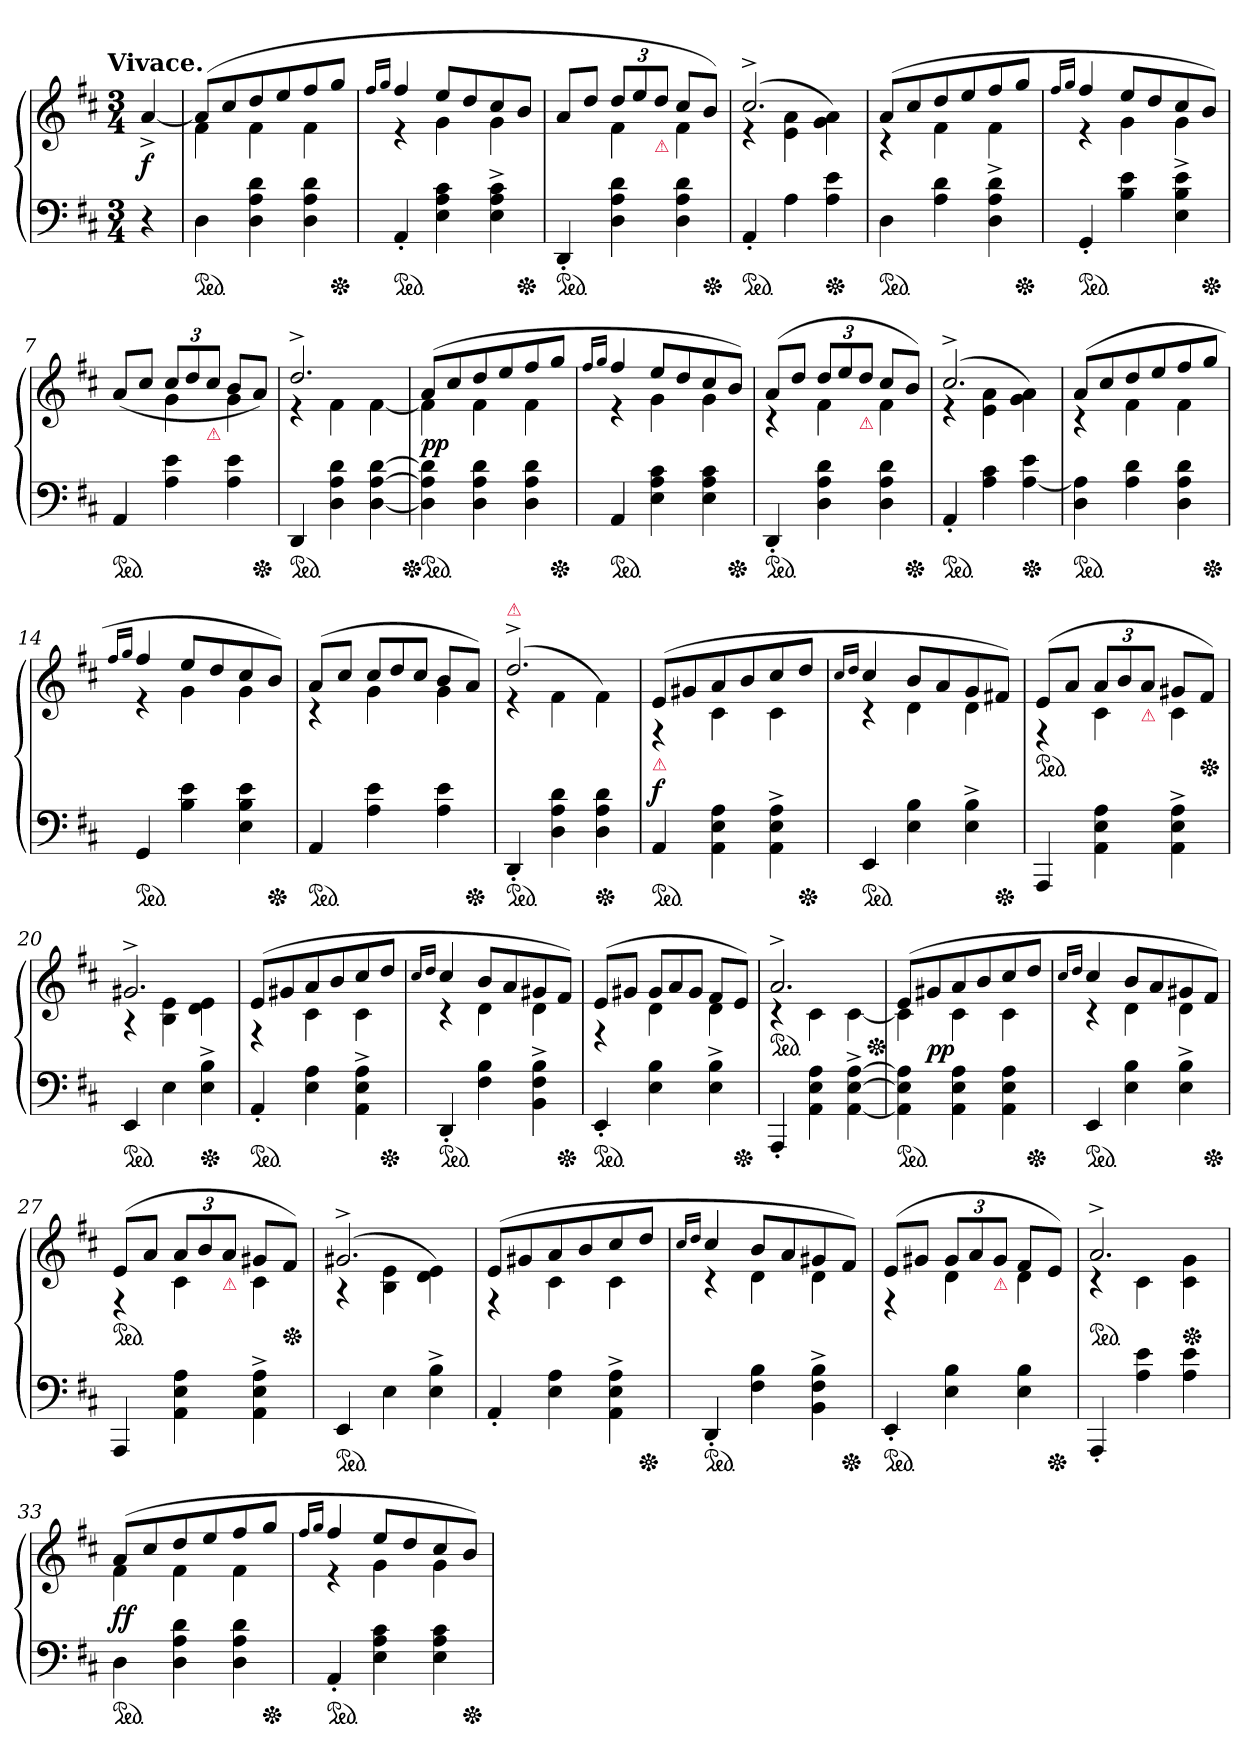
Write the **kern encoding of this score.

**kern	**kern	**dynam
*part1	*part1	*part1
*staff2	*staff1	*staff1/2
*clefF4	*clefG2	*
*k[f#c#]	*k[f#c#]	*
*D:	*D:	*
!!LO:TX:omd:t=Vivace.
*M3/4	*M3/4	*
=	=	=
4r	[4a^>	f
=1	=1	=1
*	*^	*
*ped	*	*	*
4D	(>8aL]	4f#	.
.	8cc#	.	.
4D 4A 4d	8dd	4f#	.
.	8ee	.	.
4D 4A 4d	8ff#	4f#	.
*Xped	*	*	*
.	8ggJ	.	.
=2	=2	=2	=2
.	16qff#/LL	.	.
.	16qgg/JJ	.	.
*ped	*	*	*
4AA'	4ff#	4r	.
4E 4A 4c#	8eeL	4g	.
.	8dd	.	.
4E^ 4A^ 4c#^	8cc#	4g	.
*Xped	*	*	*
.	8bJ	.	.
=3	=3	=3	=3
*ped	*	*	*
4DD'	8a/L	4ryy	.
.	8ddJ	.	.
4D 4A 4d	12ddL	4f#	.
.	12ee	.	.
!	!LO:TX:b:color=crimson:t=⚠	!	!
.	12ddJ	.	.
4D 4A 4d	8cc#L	4f#	.
*Xped	*	*	*
.	8bJ)	.	.
=4	=4	=4	=4
*ped	*	*	*
4AA'	(>2.cc#^	4r	.
4A	.	4e 4a	.
*Xped	*	*	*
4A 4e	.	4g 4a)	.
=5	=5	=5	=5
*ped	*	*	*
4D	(>8aL	4r	.
.	8cc#	.	.
4A 4d	8dd	4f#	.
.	8ee	.	.
4D^ 4A^ 4d^	8ff#	4f#	.
*Xped	*	*	*
.	8ggJ	.	.
=6	=6	=6	=6
.	16qff#/LL	.	.
.	16qgg/JJ	.	.
*ped	*	*	*
4GG'	4ff#	4r	.
4B 4e	8eeL	4g	.
.	8dd	.	.
4E^ 4B^ 4e^	8cc#	4g	.
*Xped	*	*	*
.	8bJ)	.	.
=7	=7	=7	=7
*ped	*	*	*
4AA	(>8a/L	4ryy	.
.	8cc#J	.	.
4A 4e	12cc#L	4g	.
.	12dd	.	.
!	!LO:TX:b:color=crimson:t=⚠	!	!
.	12cc#J	.	.
4A 4e	8bL	4g	.
*Xped	*	*	*
.	8aJ)	.	.
=8	=8	=8	=8
*ped	*	*	*
4DD	2.dd^	4r	.
4D 4A 4d	.	4f#	.
[4D [4A [4d	.	[4f#	.
=9	=9	=9	=9
*Xped	*	*	*
*ped	*	*	*
4D] 4A] 4d]	(>8aL	4f#]	pp
.	8cc#	.	.
4D 4A 4d	8dd	4f#	.
.	8ee	.	.
4D 4A 4d	8ff#	4f#	.
*Xped	*	*	*
.	8ggJ	.	.
=10	=10	=10	=10
.	16qff#/LL	.	.
.	16qgg/JJ	.	.
*ped	*	*	*
4AA	4ff#	4r	.
4E 4A 4c#	8eeL	4g	.
.	8dd	.	.
4E 4A 4c#	8cc#	4g	.
*Xped	*	*	*
.	8bJ)	.	.
=11	=11	=11	=11
*ped	*	*	*
4DD'	(>8aL	4r	.
.	8ddJ	.	.
4D 4A 4d	12ddL	4f#	.
.	12ee	.	.
!	!LO:TX:b:color=crimson:t=⚠	!	!
.	12ddJ	.	.
4D 4A 4d	8cc#L	4f#	.
*Xped	*	*	*
.	8bJ)	.	.
=12	=12	=12	=12
*ped	*	*	*
4AA'	(>2.cc#^	4r	.
4A 4c#	.	4e 4a	.
*Xped	*	*	*
[4A 4e	.	4g 4a)	.
=13	=13	=13	=13
*ped	*	*	*
4D 4A]	(>8aL	4r	.
.	8cc#	.	.
4A 4d	8dd	4f#	.
.	8ee	.	.
4D 4A 4d	8ff#	4f#	.
*Xped	*	*	*
.	8ggJ	.	.
=14	=14	=14	=14
.	16qff#/LL	.	.
.	16qgg/JJ	.	.
*ped	*	*	*
4GG	4ff#	4r	.
4B 4e	8eeL	4g	.
.	8dd	.	.
4E 4B 4e	8cc#	4g	.
*Xped	*	*	*
.	8bJ)	.	.
=15	=15	=15	=15
*ped	*	*	*
4AA	(>8aL	4r	.
.	8cc#J	.	.
*	*Xtuplet	*	*
4A 4e	12cc#L	4g	.
.	12dd	.	.
.	12cc#J	.	.
4A 4e	8bL	4g	.
*Xped	*	*	*
.	8aJ)	.	.
=16	=16	=16	=16
!	!LO:TX:a:color=crimson:t=⚠	!	!
*ped	*	*	*
4DD'	(>2.dd^	4r	.
4D 4A 4d	.	4f#	.
*Xped	*	*	*
4D 4A 4d	.	4f#)	.
=17	=17	=17	=17
!	!LO:TX:b:color=crimson:t=⚠	!	!
*ped	*	*	*
4AA	(>8eL	4r	f
.	8g#X	.	.
4AA 4E 4A	8a	4c#	.
.	8b	.	.
4AA^ 4E^ 4A^	8cc#	4c#	.
*Xped	*	*	*
.	8ddJ	.	.
=18	=18	=18	=18
.	16qcc#/LL	.	.
.	16qdd/JJ	.	.
*ped	*	*	*
4EE	4cc#	4r	.
4E 4B	8bL	4d	.
.	8a	.	.
4E^ 4B^	8g	4d	.
*Xped	*	*	*
.	8f#XJ)	.	.
=19	=19	=19	=19
*	*ped	*	*
4AAA	(>8eL	4r	.
.	8aJ	.	.
*	*tuplet	*	*
4AA 4E 4A	12aL	4c#	.
.	12b	.	.
!	!LO:TX:b:color=crimson:t=⚠	!	!
.	12aJ	.	.
4AA^ 4E^ 4A^	8g#XL	4c#	.
*	*Xped	*	*
.	8f#J)	.	.
=20	=20	=20	=20
!LO:TX:b:color=crimson:t=⚠	!	!	!
*ped	*	*	*
4EE	2.g#X^	4r	.
4E	.	4B 4e	.
*Xped	*	*	*
4E^ 4B^	.	4d 4e	.
=21	=21	=21	=21
*ped	*	*	*
4AA'	(>8eL	4r	.
.	8g#X	.	.
4E 4A	8a	4c#	.
.	8b	.	.
4AA^ 4E^ 4A^	8cc#	4c#	.
*Xped	*	*	*
.	8ddJ	.	.
=22	=22	=22	=22
.	16qcc#/LL	.	.
.	16qdd/JJ	.	.
*ped	*	*	*
4DD'	4cc#	4r	.
4F# 4B	8bL	4d	.
.	8a	.	.
4BB^ 4F#^ 4B^	8g#X	4d	.
*Xped	*	*	*
.	8f#J)	.	.
=23	=23	=23	=23
*ped	*	*	*
4EE'	(>8eL	4r	.
.	8g#XJ	.	.
*	*Xtuplet	*	*
4E 4B	12g#L	4d	.
.	12a	.	.
.	12g#J	.	.
4E^ 4B^	8f#L	4d	.
*Xped	*	*	*
.	8eJ)	.	.
=24	=24	=24	=24
*	*ped	*	*
4AAA'	2.a^	4r	.
4AA 4E 4A	.	4c#	.
[4AA^ [4E^ [4A^	.	[4c#	.
*	*Xped	*	*
=25	=25	=25	=25
*ped	*	*	*
4AA] 4E] 4A]	(>8eL	4c#]	.
.	8g#X	.	pp
4AA 4E 4A	8a	4c#	.
.	8b	.	.
4AA 4E 4A	8cc#	4c#	.
*Xped	*	*	*
.	8ddJ	.	.
=26	=26	=26	=26
.	16qcc#/LL	.	.
.	16qdd/JJ	.	.
*ped	*	*	*
4EE	4cc#	4r	.
4E 4B	8bL	4d	.
.	8a	.	.
4E^ 4B^	8g#X	4d	.
*Xped	*	*	*
.	8f#J)	.	.
=27	=27	=27	=27
*	*ped	*	*
4AAA	(>8eL	4r	.
.	8aJ	.	.
*	*tuplet	*	*
4AA 4E 4A	12aL	4c#	.
.	12b	.	.
!	!LO:TX:b:color=crimson:t=⚠	!	!
.	12aJ	.	.
4AA^ 4E^ 4A^	8g#XL	4c#	.
*	*Xped	*	*
.	8f#J)	.	.
=28	=28	=28	=28
*ped	*	*	*
4EE	(>2.g#X^	4r	.
4E	.	4B 4e	.
4E^ 4B^	.	4d 4e)	.
=29	=29	=29	=29
4AA'	(>8eL	4r	.
.	8g#X	.	.
4E 4A	8a	4c#	.
.	8b	.	.
4AA^ 4E^ 4A^	8cc#	4c#	.
*Xped	*	*	*
.	8ddJ	.	.
=30	=30	=30	=30
.	16qcc#/LL	.	.
.	16qdd/JJ	.	.
*ped	*	*	*
4DD'	4cc#	4r	.
4F# 4B	8bL	4d	.
.	8a	.	.
4BB^ 4F#^ 4B^	8g#X	4d	.
*Xped	*	*	*
.	8f#J)	.	.
=31	=31	=31	=31
*ped	*	*	*
4EE'	(>8eL	4r	.
.	8g#XJ	.	.
4E 4B	12g#L	4d	.
.	12a	.	.
!	!LO:TX:b:color=crimson:t=⚠	!	!
.	12g#J	.	.
4E 4B	8f#L	4d	.
*Xped	*	*	*
.	8eJ)	.	.
=32	=32	=32	=32
*	*ped	*	*
4AAA'	2.a^	4r	.
4A 4e	.	4c#	.
*	*Xped	*	*
4A 4e	.	4c# 4g	.
=33	=33	=33	=33
*ped	*	*	*
4D	(>8aL	4f#	ff
.	8cc#	.	.
4D 4A 4d	8dd	4f#	.
.	8ee	.	.
4D 4A 4d	8ff#	4f#	.
*Xped	*	*	*
.	8ggJ	.	.
=34	=34	=34	=34
.	16qff#/LL	.	.
.	16qgg/JJ	.	.
*ped	*	*	*
4AA'	4ff#	4r	.
4E 4A 4c#	8eeL	4g	.
.	8dd	.	.
4E 4A 4c#	8cc#	4g	.
*Xped	*	*	*
.	8bJ)	.	.
*	*v	*v	*
=	=	=
*-	*-	*-
